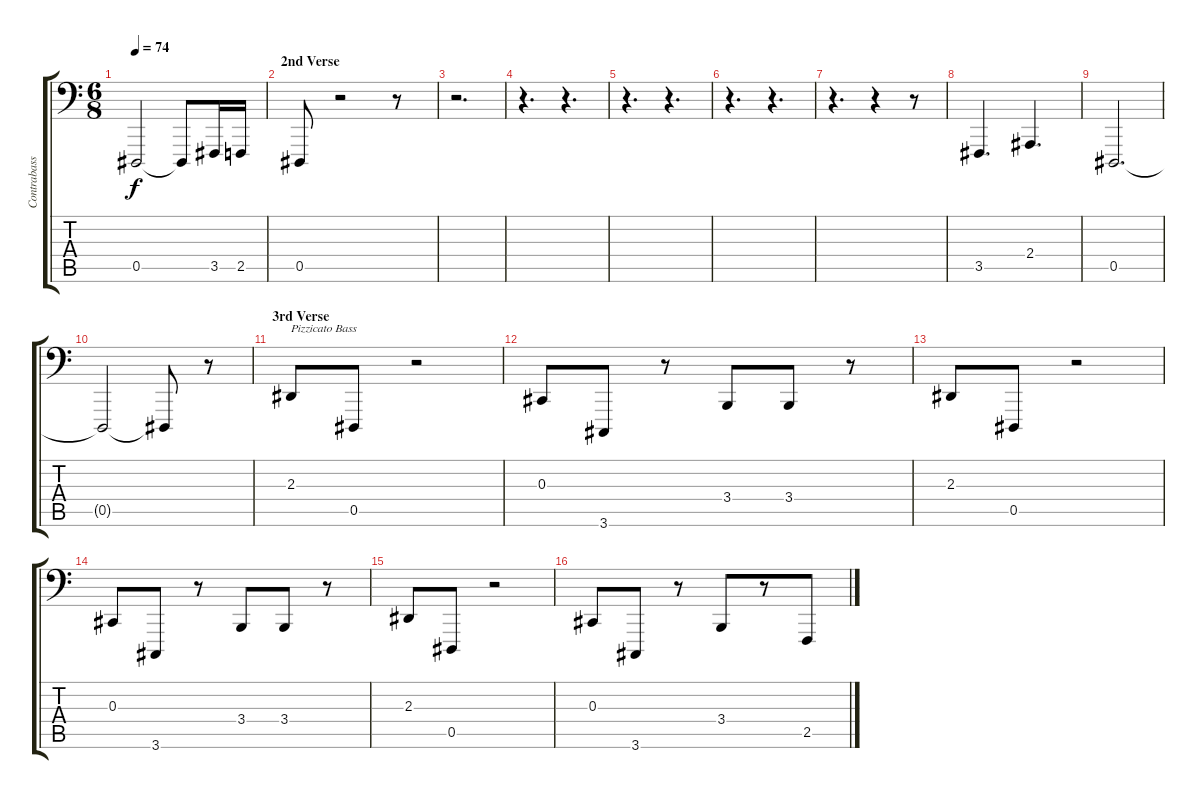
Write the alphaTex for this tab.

\track ("Contrabass Section (SF Symphony)" "Contrabass") {instrument stringensemble1}
\staff {score tabs}
\tuning (B2 Gb2 Db2 Ab1 Eb1 Bb0) {hide}
\ts (6 8)
\tempo 74
\clef f4
\ks c
0.5{t}.2{dy f} 0.5{t}.8 3.5.16 2.5.16 |
\section ("" "2nd Verse")
0.5.8 r.2 r.8 |
r.2{d} |
r.4{d} r.4{d} |
r.4{d} r.4{d} |
r.4{d} r.4{d} |
r.4{d} r.4 r.8 |
3.5.4{d} 2.4.4{d} |
0.5.2{d} |
0.5{t}.2 0.5{t}.8 r.8 |
\section ("" "3rd Verse")
2.3.8{txt "Pizzicato Bass" instrument pizzicatostrings} 0.5.8 r.2 |
0.3.8 3.6.8 r.8 3.4.8 3.4.8 r.8 |
2.3.8 0.5.8 r.2 |
0.3.8 3.6.8 r.8 3.4.8 3.4.8 r.8 |
2.3.8 0.5.8 r.2 |
0.3.8 3.6.8 r.8 3.4.8 r.8 2.5.8
